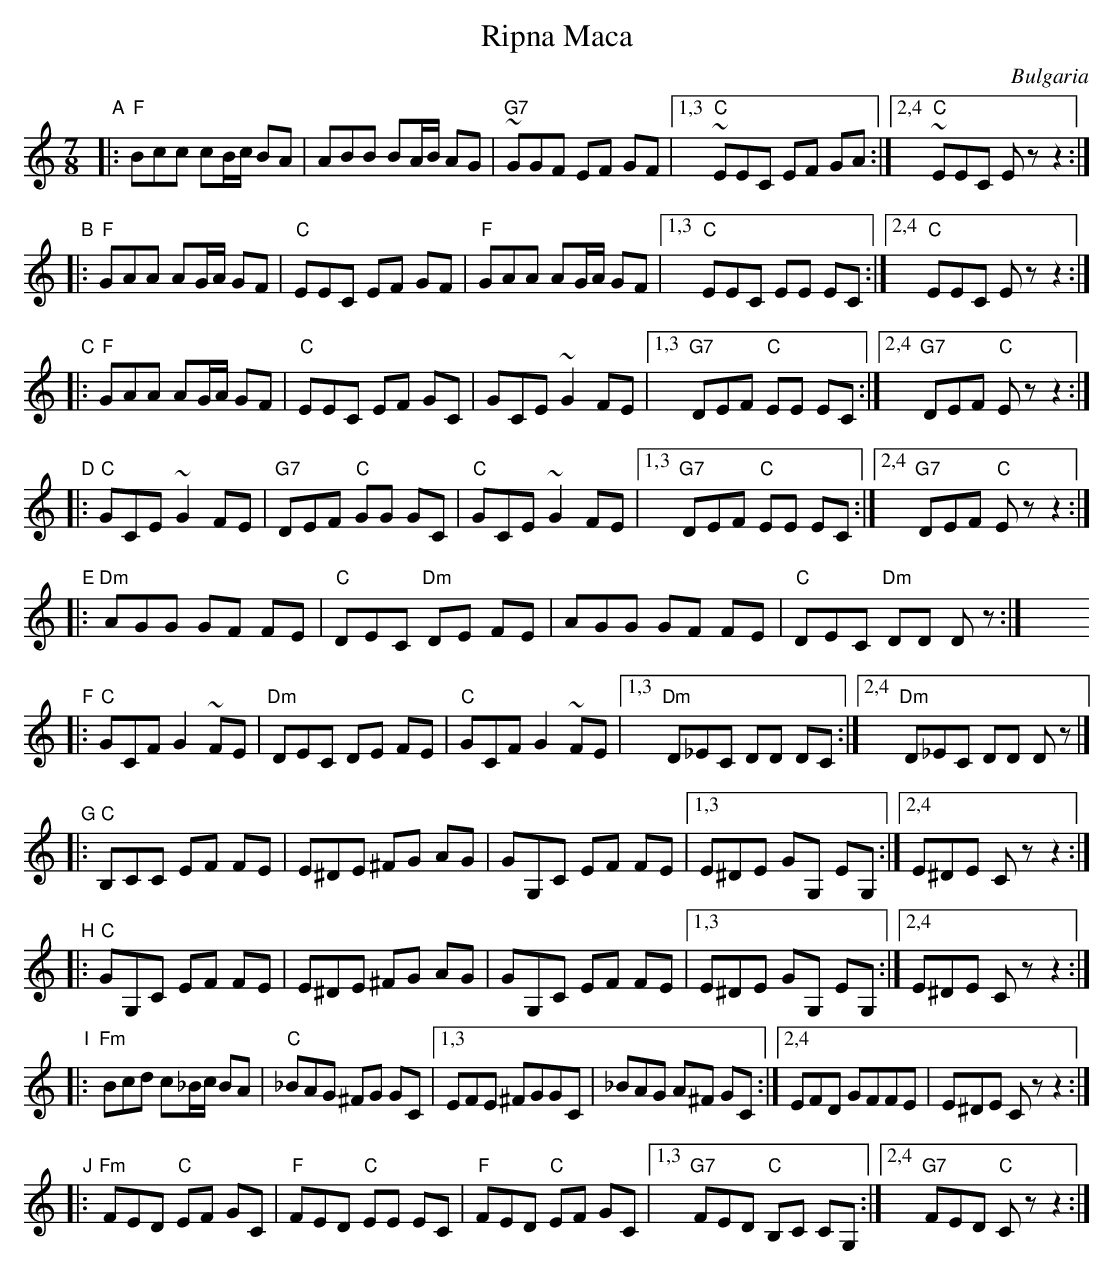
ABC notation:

X:1
T: Ripna Maca
O: Bulgaria
M: 7/8
L: 1/8
K: C
"A"|: "F"Bcc cB/c/ BA | ABB BA/B/ AG | "G7"~GGF EF GF |1,3 "C"~EEC EF GA :|2,4 "C"~EEC Ez z2 :|
"B"|: "F"GAA AG/A/ GF | "C"EEC EF GF | "F"GAA AG/A/ GF |1,3 "C"EEC EE EC :|2,4 "C"EEC Ez z2 :|
"C"|: "F"GAA AG/A/ GF | "C"EEC EF GC | GCE ~G2 FE |1,3 "G7"DEF "C"EE EC :|2,4 "G7"DEF "C"Ez z2 :|
"D"|: "C"GCE ~G2 FE | "G7"DEF "C"GG GC | "C"GCE ~G2 FE |1,3 "G7"DEF "C"EE EC :|2,4 "G7"DEF "C"Ez !_fine!z2 :|
"E"|: "Dm"AGG GF FE | "C"DEC "Dm"DE FE | AGG GF FE | "C"DEC "Dm"DD Dz :| y8 y8 y4
"F"|: "C"GCF G2 ~FE | "Dm"DEC DE FE | "C"GCF G2 ~FE |1,3 "Dm"D_EC DD DC :|2,4 "Dm"D_EC DD Dz |]
"G"|: "C"B,CC EF FE | E^DE ^FG AG | GG,C EF FE |1,3 E^DE GG, EG, :|2,4 E^DE Cz z2 :|
"H"|: "C"GG,C EF FE | E^DE ^FG AG | GG,C EF FE |1,3 E^DE GG, EG, :|2,4 E^DE Cz z2 :|
"I"|: "Fm"Bcd c_B/c/ BA | "C"_BAG ^FG GC |1,3 EFE ^FGGC | _BAG A^F GC :|2,4 EFD GFFE | E^DE Cz z2 :|
"J"|: "Fm"FED "C"EF GC | "F"FED "C"EE EC | "F"FED "C"EF GC |1,3 "G7"FED "C"B,C CG, :|2,4 "G7"FED "C"Cz !_d.C.!z2 :|
